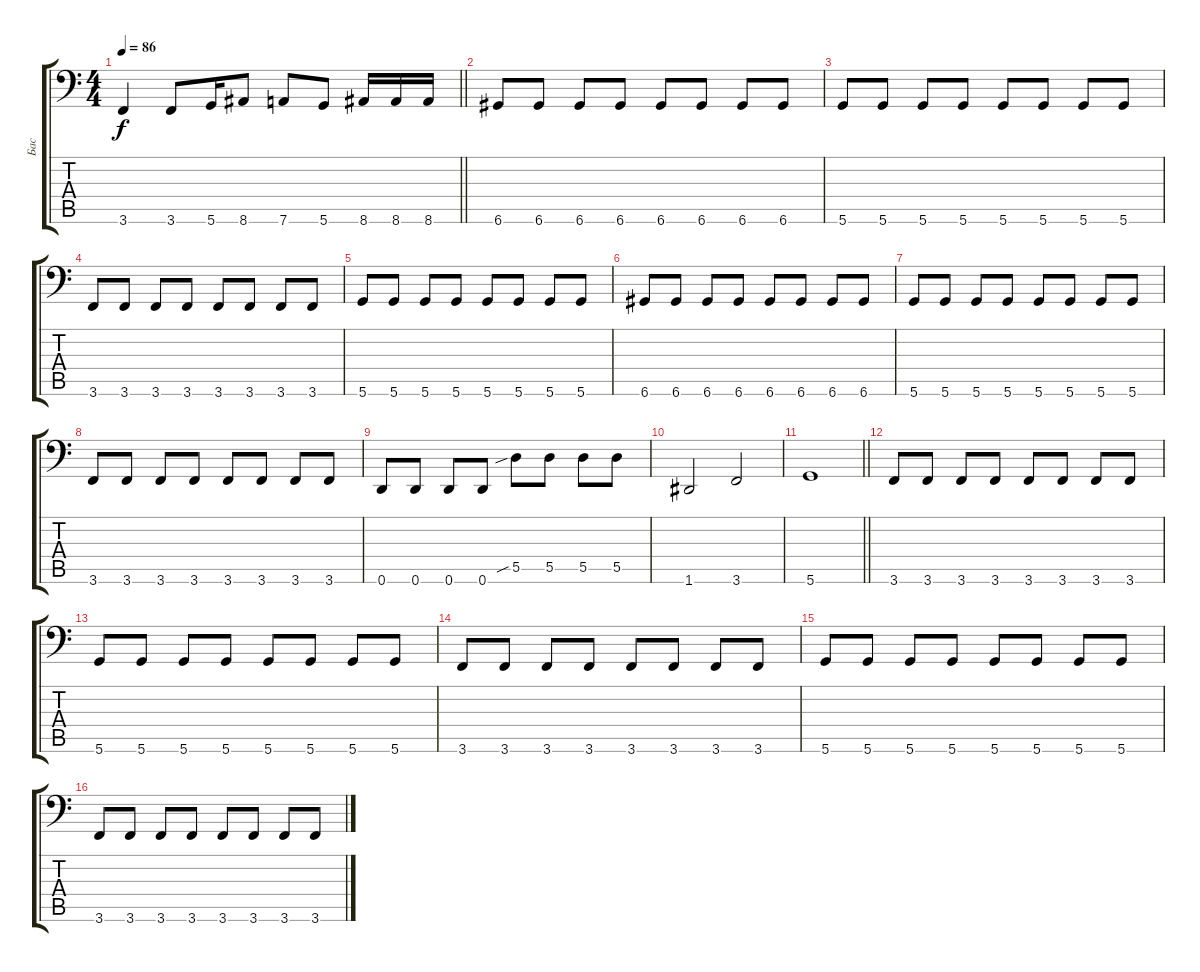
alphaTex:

\track ("Бас" "Бас") {instrument electricbasspick}
\staff {score tabs}
\tuning (E3 B2 G2 D2 A1 D1) {hide}
\ts (4 4)
\tempo 86
\clef f4
\barLineRight lightlight
\ks c
3.6.4{dy f} 3.6.8 5.6.16 8.6.8 7.6.8 5.6.8 8.6.16 8.6.16 8.6.16 |
6.6.8 6.6.8 6.6.8 6.6.8 6.6.8 6.6.8 6.6.8 6.6.8 |
5.6.8 5.6.8 5.6.8 5.6.8 5.6.8 5.6.8 5.6.8 5.6.8 |
3.6.8 3.6.8 3.6.8 3.6.8 3.6.8 3.6.8 3.6.8 3.6.8 |
5.6.8 5.6.8 5.6.8 5.6.8 5.6.8 5.6.8 5.6.8 5.6.8 |
6.6.8 6.6.8 6.6.8 6.6.8 6.6.8 6.6.8 6.6.8 6.6.8 |
5.6.8 5.6.8 5.6.8 5.6.8 5.6.8 5.6.8 5.6.8 5.6.8 |
3.6.8 3.6.8 3.6.8 3.6.8 3.6.8 3.6.8 3.6.8 3.6.8 |
0.6.8 0.6.8 0.6.8 0.6.8 5.5{sib}.8 5.5.8 5.5.8 5.5.8 |
1.6.2 3.6.2 |
\barLineRight lightlight
5.6.1 |
\section ("" "")
3.6.8 3.6.8 3.6.8 3.6.8 3.6.8 3.6.8 3.6.8 3.6.8 |
5.6.8 5.6.8 5.6.8 5.6.8 5.6.8 5.6.8 5.6.8 5.6.8 |
3.6.8 3.6.8 3.6.8 3.6.8 3.6.8 3.6.8 3.6.8 3.6.8 |
5.6.8 5.6.8 5.6.8 5.6.8 5.6.8 5.6.8 5.6.8 5.6.8 |
3.6.8 3.6.8 3.6.8 3.6.8 3.6.8 3.6.8 3.6.8 3.6.8
